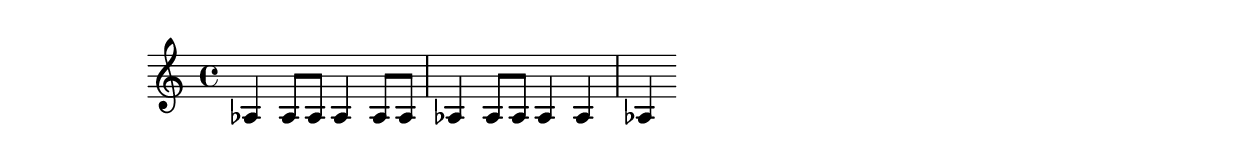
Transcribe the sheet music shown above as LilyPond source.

\version "2.19.82"
\language "english"

\header {
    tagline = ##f
}

\layout {}

\paper {}

\score {
    {
        af4
        af8
        [
        af8
        ]
        af4
        af8
        [
        af8
        ]
        af4
        af8
        [
        af8
        ]
        af4
        af4
        af4
    }
}